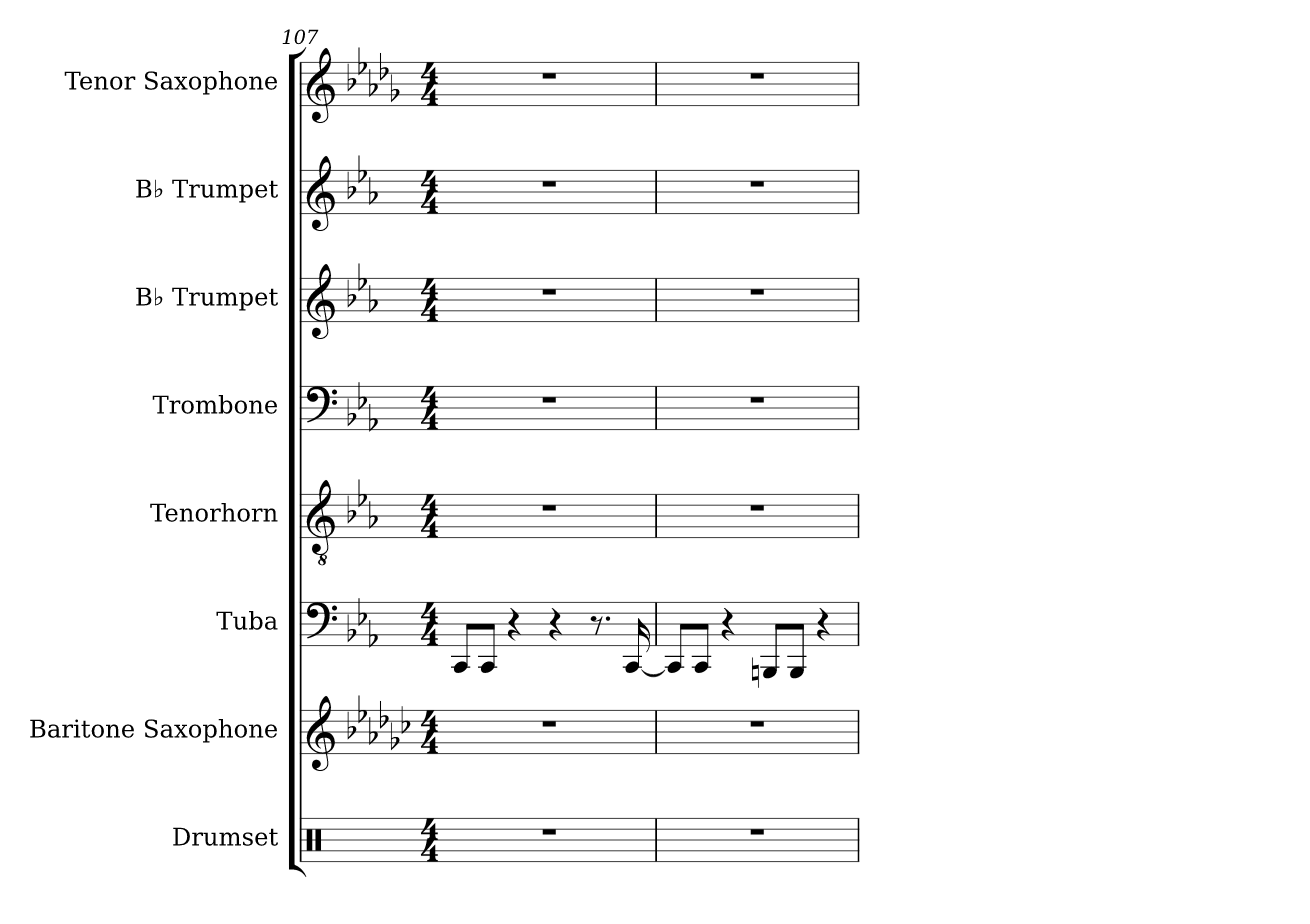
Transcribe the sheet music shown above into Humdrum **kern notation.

**kern	**kern	**kern	**kern	**kern	**kern	**kern	**kern
*part8	*part7	*part6	*part5	*part4	*part3	*part2	*part1
*staff8	*staff7	*staff6	*staff5	*staff4	*staff3	*staff2	*staff1
*I"Drumset	*I"Baritone Saxophone	*I"Tuba	*I"Tenorhorn	*I"Trombone	*I"B♭ Trumpet	*I"B♭ Trumpet	*I"Tenor Saxophone
*I'D. Set	*I'Bar. Sax.	*I'Tba.	*I'Tenh.	*I'Tbn.	*I'B♭ Tpt.	*I'B♭ Tpt.	*I'T. Sax.
*clefX	*clefG2	*clefF4	*clefGv2	*clefF4	*clefG2	*clefG2	*clefG2
*	*ITrd12c21	*	*ITrd1c2	*	*ITrd1c2	*ITrd1c2	*ITrd8c14
*k[]	*k[b-e-a-d-g-c-]	*k[b-e-a-]	*k[b-e-a-d-g-]	*k[b-e-a-]	*k[b-e-a-d-g-]	*k[b-e-a-d-g-]	*k[b-e-a-d-g-]
*M4/4	*M4/4	*M4/4	*M4/4	*M4/4	*M4/4	*M4/4	*M4/4
=107	=107	=107	=107	=107	=107	=107	=107
1r	1r	8CCL	1r	1r	1r	1r	1r
.	.	8CCJ	.	.	.	.	.
.	.	4r	.	.	.	.	.
.	.	4r	.	.	.	.	.
.	.	8.r	.	.	.	.	.
.	.	[16CC	.	.	.	.	.
=108	=108	=108	=108	=108	=108	=108	=108
1r	1r	8CCL]	1r	1r	1r	1r	1r
.	.	8CCJ	.	.	.	.	.
.	.	4r	.	.	.	.	.
.	.	8BBBnL	.	.	.	.	.
.	.	8BBBJ	.	.	.	.	.
.	.	4r	.	.	.	.	.
=	=	=	=	=	=	=	=
*-	*-	*-	*-	*-	*-	*-	*-
